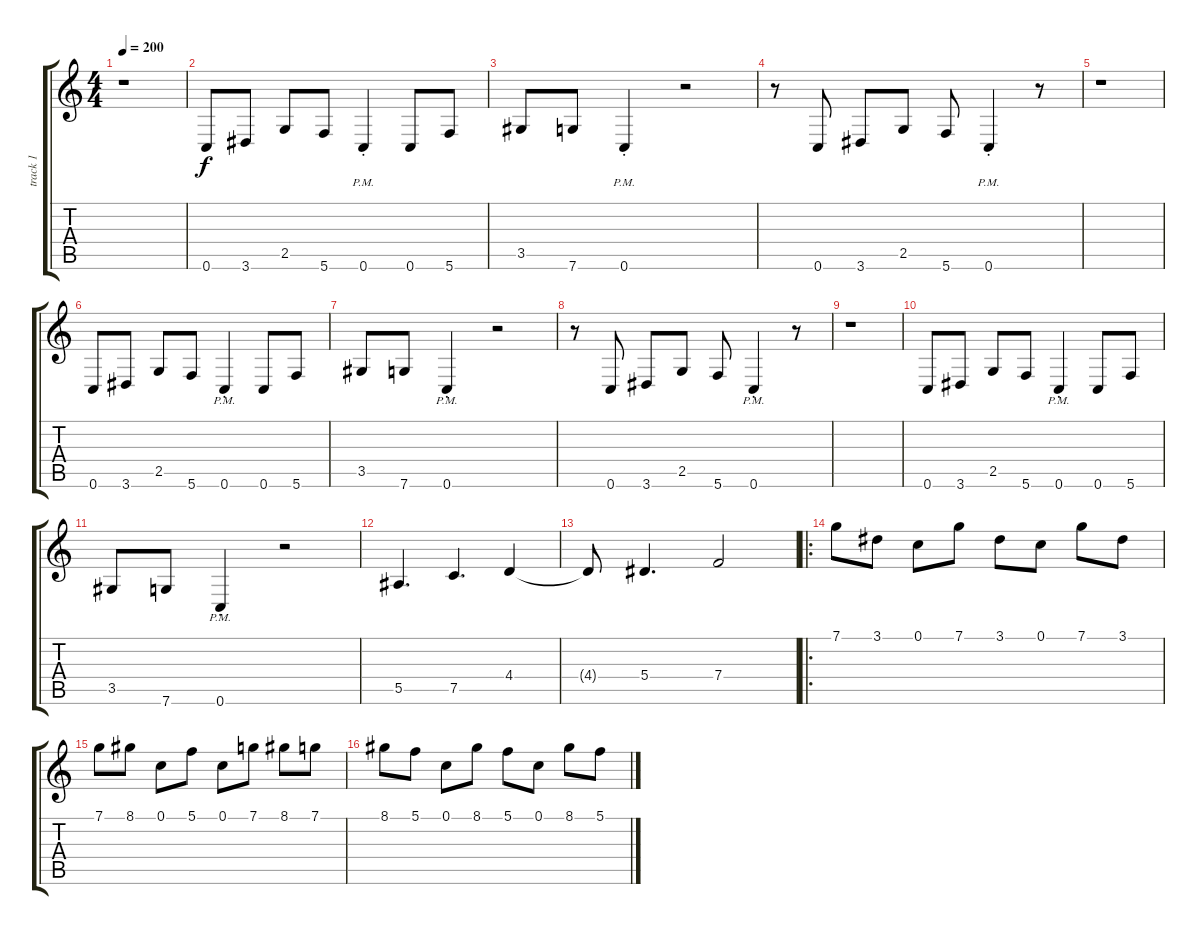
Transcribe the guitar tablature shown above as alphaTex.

\track ("track 1" "track 1") {instrument distortionguitar}
\staff {score tabs}
\tuning (C4 G3 Eb3 Bb2 F2 C2) {hide}
\ts (4 4)
\tempo 200
\clef g2
\ks c
r.1{dy f} |
0.6.8 3.6.8 2.5.8 5.6.8 0.6{pm st}.4 0.6.8 5.6.8 |
3.5.8 7.6.8 0.6{pm st}.4 r.2 |
r.8 0.6.8 3.6.8 2.5.8 5.6.8 0.6{pm st}.4 r.8 |
r.1 |
0.6.8 3.6.8 2.5.8 5.6.8 0.6{pm st}.4 0.6.8 5.6.8 |
3.5.8 7.6.8 0.6{pm st}.4 r.2 |
r.8 0.6.8 3.6.8 2.5.8 5.6.8 0.6{pm st}.4 r.8 |
r.1 |
0.6.8 3.6.8 2.5.8 5.6.8 0.6{pm st}.4 0.6.8 5.6.8 |
3.5.8 7.6.8 0.6{pm st}.4 r.2 |
5.5.4{d} 7.5.4{d} 4.4.4 |
4.4{t}.8 5.4.4{d} 7.4.2 |
\ro
7.1.8 3.1.8 0.1.8 7.1.8 3.1.8 0.1.8 7.1.8 3.1.8 |
7.1.8 8.1.8 0.1.8 5.1.8 0.1.8 7.1.8 8.1.8 7.1.8 |
8.1.8 5.1.8 0.1.8 8.1.8 5.1.8 0.1.8 8.1.8 5.1.8
